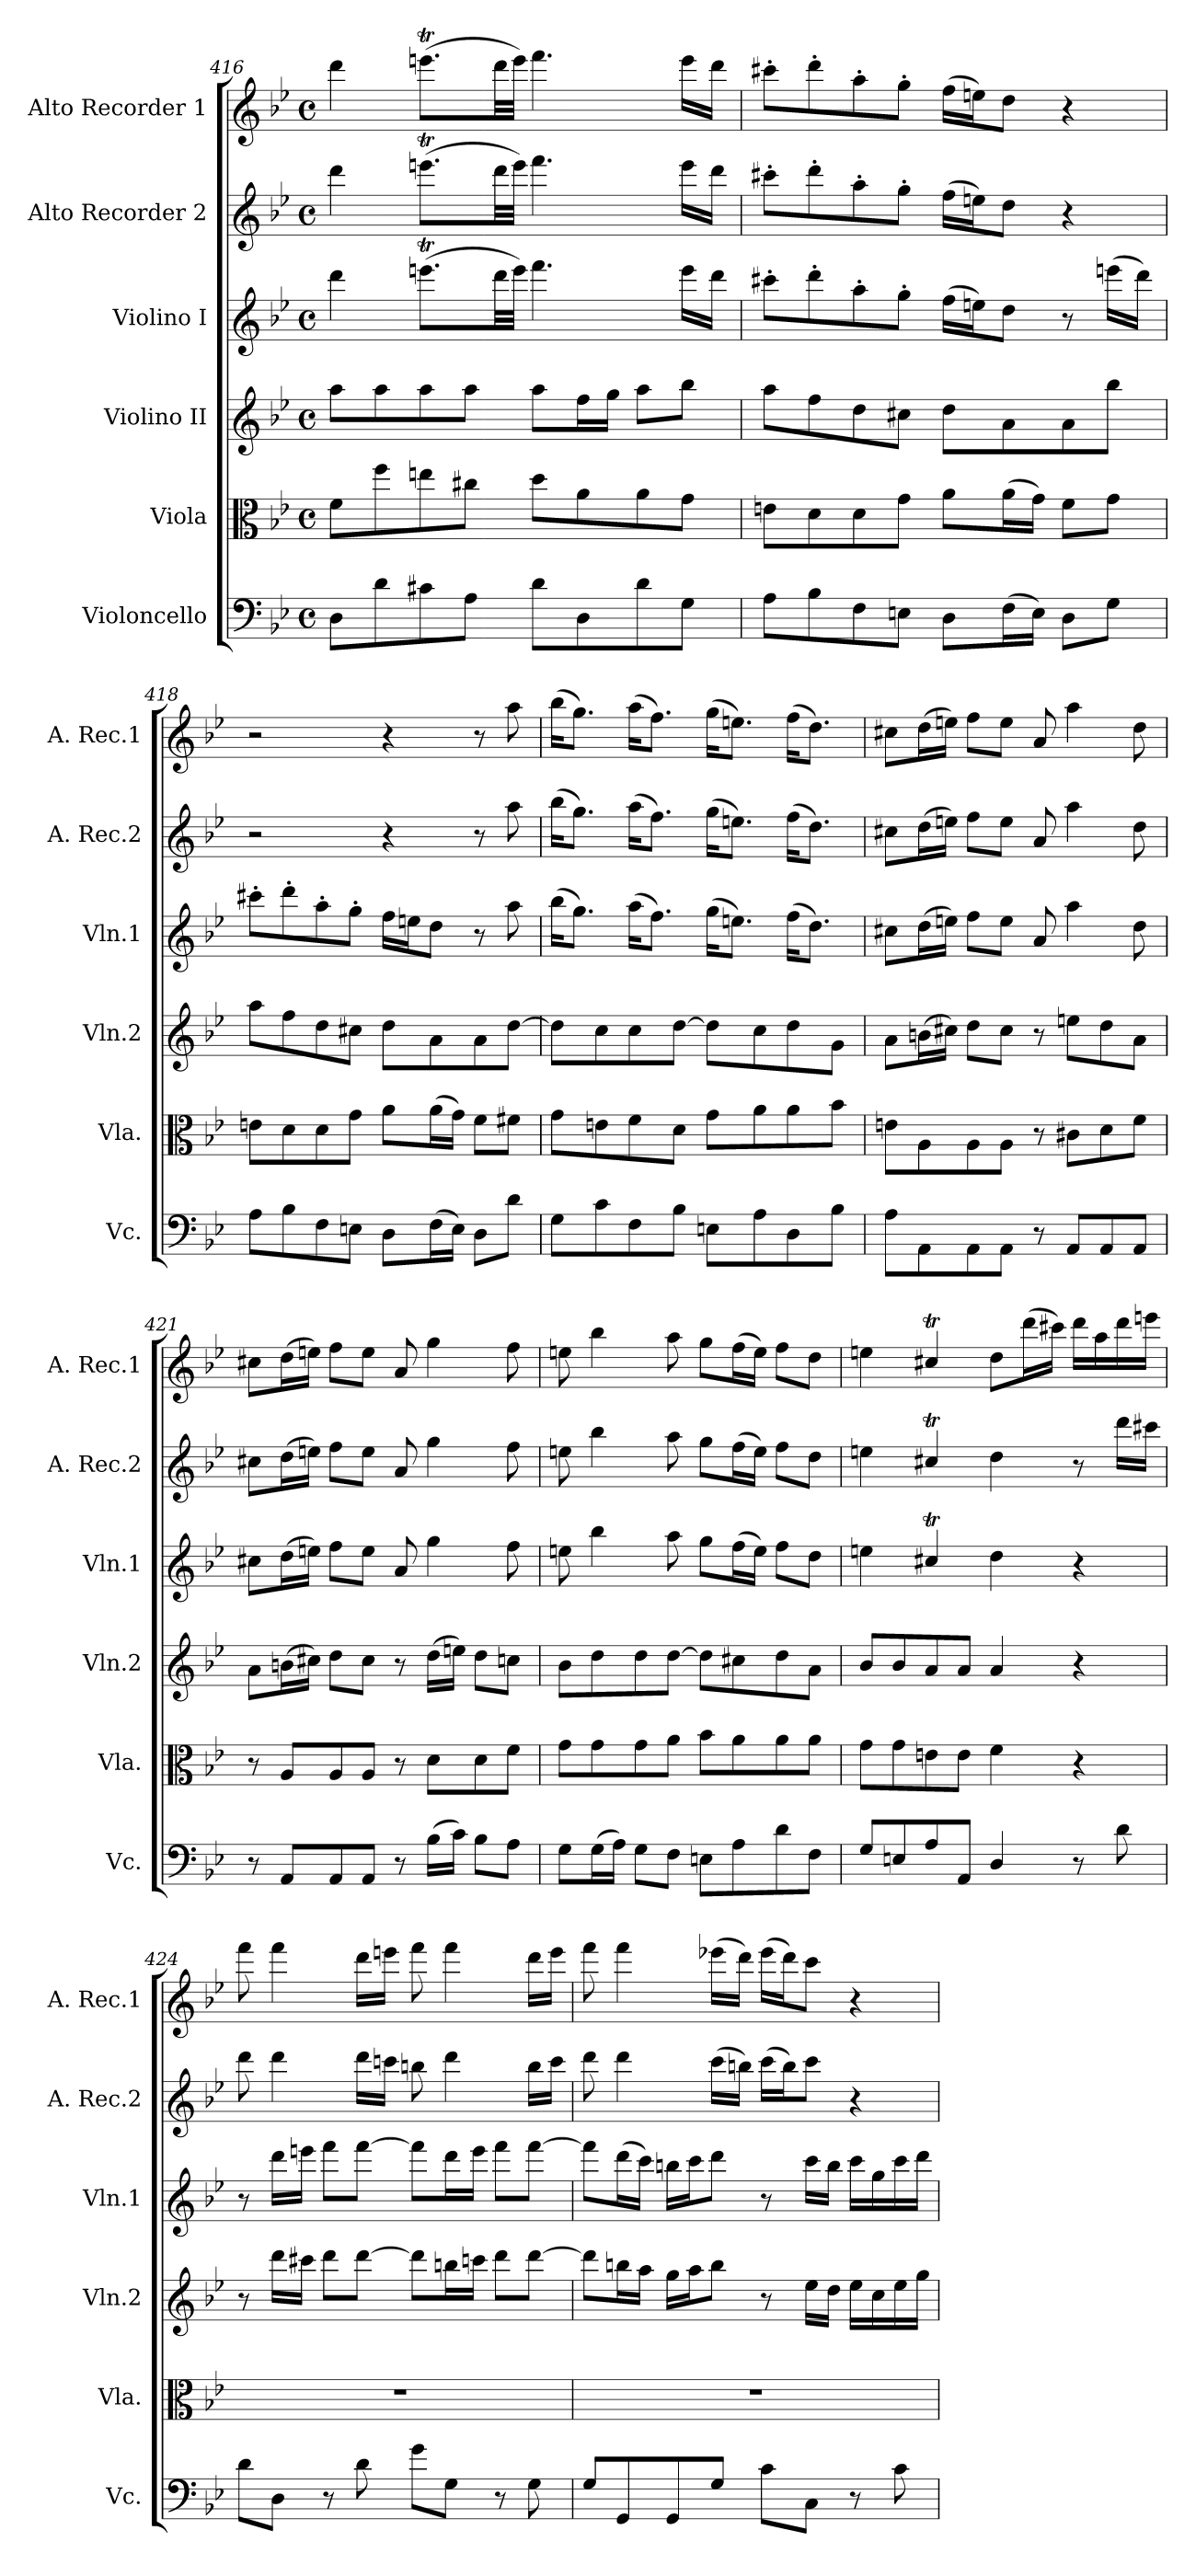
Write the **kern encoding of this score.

**kern	**kern	**kern	**kern	**kern	**kern
*part6	*part5	*part4	*part3	*part2	*part1
*staff6	*staff5	*staff4	*staff3	*staff2	*staff1
*I"Violoncello	*I"Viola	*I"Violino II	*I"Violino I	*I"Alto Recorder 2	*I"Alto Recorder 1
*I'Vc.	*I'Vla.	*I'Vln.2	*I'Vln.1	*I'A. Rec.2	*I'A. Rec.1
*clefF4	*clefC3	*clefG2	*clefG2	*clefG2	*clefG2
*k[b-e-]	*k[b-e-]	*k[b-e-]	*k[b-e-]	*k[b-e-]	*k[b-e-]
*M4/4	*M4/4	*M4/4	*M4/4	*M4/4	*M4/4
*met(c)	*met(c)	*met(c)	*met(c)	*met(c)	*met(c)
=416	=416	=416	=416	=416	=416
8D\L	8f\L	8aa\L	4ddd\	4ddd\	4ddd\
8d\	8ff\	8aa\	.	.	.
8c#X\	8een\	8aa\	(8.eeent\L	(8.eeent\L	(8.eeent\L
8A\J	8cc#X\J	8aa\J	.	.	.
.	.	.	32ddd\LL	32ddd\LL	32ddd\LL
.	.	.	32eee\JJJ)	32eee\JJJ)	32eee\JJJ)
8d\L	8dd\L	8aa\L	4.fff\	4.fff\	4.fff\
8D\	8a\	16ff\L	.	.	.
.	.	16gg\JJ	.	.	.
8d\	8a\	8aa\L	.	.	.
8G\J	8g\J	8bb-\J	16eee\LL	16eee\LL	16eee\LL
.	.	.	16ddd\JJ	16ddd\JJ	16ddd\JJ
!!LO:LB:g=z
=417	=417	=417	=417	=417	=417
8A\L	8en\L	8aa\L	8ccc#X'\L	8ccc#X'\L	8ccc#X'\L
8B-\	8d\	8ff\	8ddd'\	8ddd'\	8ddd'\
8F\	8d\	8dd\	8aa'\	8aa'\	8aa'\
8En\J	8g\J	8cc#X\J	8gg'\J	8gg'\J	8gg'\J
8D\L	8a\L	8dd\L	(16ff\LL	(16ff\LL	(16ff\LL
.	.	.	16een\J)	16een\J)	16een\J)
(16F\L	(16a\L	8a\	8dd\J	8dd\J	8dd\J
16E\JJ)	16g\JJ)	.	.	.	.
8D\L	8f\L	8a\	8r	4r	4r
8G\J	8g\J	8bb-\J	(16eeen\LL	.	.
.	.	.	16ddd\JJ)	.	.
=418	=418	=418	=418	=418	=418
8A\L	8en\L	8aa\L	8ccc#X'\L	2r	2r
8B-\	8d\	8ff\	8ddd'\	.	.
8F\	8d\	8dd\	8aa'\	.	.
8En\J	8g\J	8cc#X\J	8gg'\J	.	.
8D\L	8a\L	8dd\L	16ff\LL	4r	4r
.	.	.	16een\J	.	.
(16F\L	(16a\L	8a\	8dd\J	.	.
16E\JJ)	16g\JJ)	.	.	.	.
8D\L	8f\L	8a\	8r	8r	8r
8d\J	8f#X\J	[8dd\J	8aa\	8aa\	8aa\
=419	=419	=419	=419	=419	=419
8G\L	8g\L	8dd\L]	(16bb-\KL	(16bb-\KL	(16bb-\KL
.	.	.	8.gg\J)	8.gg\J)	8.gg\J)
8c\	8en\	8cc\	.	.	.
8F\	8f\	8cc\	(16aa\KL	(16aa\KL	(16aa\KL
.	.	.	8.ff\J)	8.ff\J)	8.ff\J)
8B-\J	8d\J	[8dd\J	.	.	.
8En\L	8g\L	8dd\L]	(16gg\KL	(16gg\KL	(16gg\KL
.	.	.	8.een\J)	8.een\J)	8.een\J)
8A\	8a\	8cc\	.	.	.
8D\	8a\	8dd\	(16ff\KL	(16ff\KL	(16ff\KL
.	.	.	8.dd\J)	8.dd\J)	8.dd\J)
8B-\J	8b-\J	8g\J	.	.	.
=420	=420	=420	=420	=420	=420
8A\L	8en\L	8a\L	8cc#X\L	8cc#X\L	8cc#X\L
8AA\	8A\	(16bn\L	(16dd\L	(16dd\L	(16dd\L
.	.	16cc#X\JJ)	16een\JJ)	16een\JJ)	16een\JJ)
8AA\	8A\	8dd\L	8ff\L	8ff\L	8ff\L
8AA\J	8A\J	8cc#\J	8ee\J	8ee\J	8ee\J
8r	8r	8r	8a/	8a/	8a/
8AA/L	8c#X\L	8een\L	4aa\	4aa\	4aa\
8AA/	8d\	8dd\	.	.	.
8AA/J	8f\J	8a\J	8dd\	8dd\	8dd\
=421	=421	=421	=421	=421	=421
8r	8r	8a\L	8cc#X\L	8cc#X\L	8cc#X\L
8AA/L	8A/L	(16bn\L	(16dd\L	(16dd\L	(16dd\L
.	.	16cc#X\JJ)	16een\JJ)	16een\JJ)	16een\JJ)
8AA/	8A/	8dd\L	8ff\L	8ff\L	8ff\L
8AA/J	8A/J	8cc#\J	8ee\J	8ee\J	8ee\J
8r	8r	8r	8a/	8a/	8a/
(16B-\LL	8d\L	(16dd\LL	4gg\	4gg\	4gg\
16c\JJ)	.	16een\JJ)	.	.	.
8B-\L	8d\	8dd\L	.	.	.
8A\J	8f\J	8ccn\J	8ff\	8ff\	8ff\
=422	=422	=422	=422	=422	=422
8G\L	8g\L	8b-\L	8een\	8een\	8een\
(16G\L	8g\	8dd\	4bb-\	4bb-\	4bb-\
16A\JJ)	.	.	.	.	.
8G\L	8g\	8dd\	.	.	.
8F\J	8a\J	[8dd\J	8aa\	8aa\	8aa\
8En\L	8b-\L	8dd\L]	8gg\L	8gg\L	8gg\L
8A\	8a\	8cc#X\	(16ff\L	(16ff\L	(16ff\L
.	.	.	16ee\JJ)	16ee\JJ)	16ee\JJ)
8d\	8a\	8dd\	8ff\L	8ff\L	8ff\L
8F\J	8a\J	8a\J	8dd\J	8dd\J	8dd\J
=423	=423	=423	=423	=423	=423
8G/L	8g\L	8b-/L	4een\	4een\	4een\
8En/	8g\	8b-/	.	.	.
8A/	8en\	8a/	4cc#Xt/	4cc#Xt/	4cc#Xt/
8AA/J	8e\J	8a/J	.	.	.
4D/	4f\	4a/	4dd\	4dd\	8dd\L
.	.	.	.	.	(>16ddd\L
.	.	.	.	.	16ccc#X\JJ)
8r	4r	4r	4r	8r	16ddd\LL
.	.	.	.	.	16aa\
8d\	.	.	.	16ddd\LL	16ddd\
.	.	.	.	16ccc#X\JJ	16eeen\JJ
!!LO:LB:g=z
=424	=424	=424	=424	=424	=424
8d\L	1r	8r	8r	8ddd\	8fff\
8D\J	.	16ddd\LL	16ddd\LL	4ddd\	4fff\
.	.	16ccc#X\JJ	16eeen\JJ	.	.
8r	.	8ddd\L	8fff\L	.	.
8d\	.	[8ddd\J	[8fff\J	16ddd\LL	16ddd\LL
.	.	.	.	16cccn\JJ	16eeen\JJ
8g\L	.	8ddd\L]	8fff\L]	8bbn\	8fff\
8G\J	.	16bbn\L	16ddd\L	4ddd\	4fff\
.	.	16cccn\JJ	16eee\JJ	.	.
8r	.	8ddd\L	8fff\L	.	.
8G\	.	[8ddd\J	[8fff\J	16bb\LL	16ddd\LL
.	.	.	.	16ccc\JJ	16eee\JJ
=425	=425	=425	=425	=425	=425
8G/L	1r	8ddd\L]	8fff\L]	8ddd\	8fff\
8GG/	.	16bbn\L	(>16ddd\L	4ddd\	4fff\
.	.	16aa\JJ	16ccc\JJ)	.	.
8GG/	.	16gg\LL	16bbn\LL	.	.
.	.	16aa\J	16ccc\J	.	.
8G/J	.	8bb\J	8ddd\J	(16ccc\LL	(16eee-X\LL
.	.	.	.	16bbn\JJ)	16ddd\JJ)
8c\L	.	8r	8r	(16ccc\LL	(16eee-\LL
.	.	.	.	16bb\J)	16ddd\J)
8C\J	.	16ee-\LL	16ccc\LL	8ccc\J	8ccc\J
.	.	16dd\JJ	16bb\JJ	.	.
8r	.	16ee-\LL	16ccc\LL	4r	4r
.	.	16cc\	16gg\	.	.
8c\	.	16ee-\	16ccc\	.	.
.	.	16gg\JJ	16ddd\JJ	.	.
=	=	=	=	=	=
*-	*-	*-	*-	*-	*-
